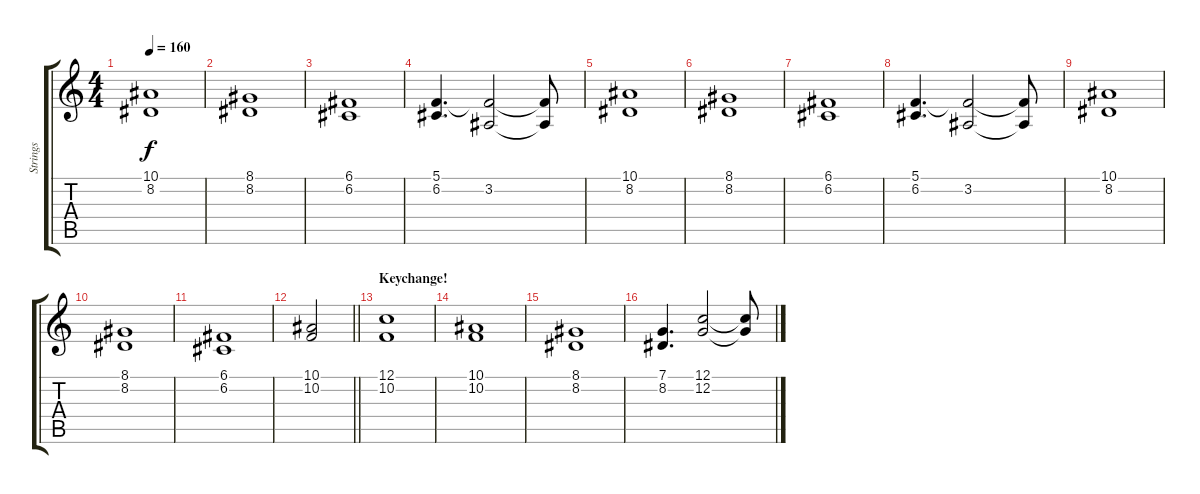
\track ("Strings" "Strings") {instrument stringensemble1}
\staff {score tabs}
\tuning (C4 G3 Eb3 Bb2 F2 C2) {hide}
\ts (4 4)
\tempo 160
\clef g2
\ks c
(10.1 8.2).1{dy f} |
(8.1 8.2).1 |
(6.1 6.2).1 |
(5.1 6.2).4{d} (5.1{t} 3.2).2 (5.1{t} 3.2{t}).8 |
(10.1 8.2).1 |
(8.1 8.2).1 |
(6.1 6.2).1 |
(5.1 6.2).4{d} (5.1{t} 3.2).2 (5.1{t} 3.2{t}).8 |
(10.1 8.2).1 |
(8.1 8.2).1 |
(6.1 6.2).1 |
\barLineRight lightlight
(10.1 10.2).2 |
\section ("" "Keychange!")
(12.1 10.2).1 |
(10.1 10.2).1 |
(8.1 8.2).1 |
(7.1 8.2).4{d} (12.1 12.2).2 (12.1{t} 12.2{t}).8
